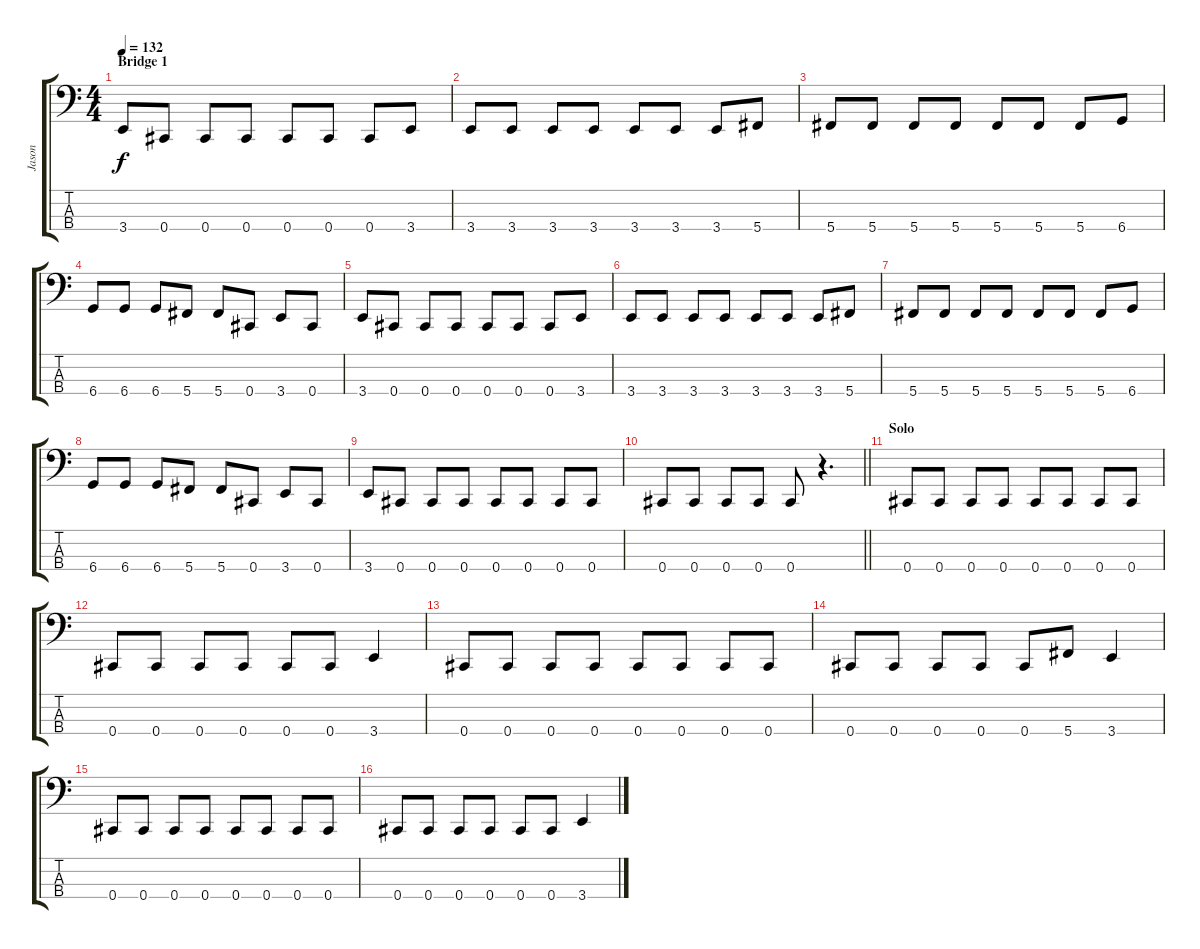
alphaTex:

\track ("Jason" "Jason") {instrument electricbassfinger}
\staff {score tabs}
\tuning (E2 B1 Gb1 Db1) {hide}
\ts (4 4)
\section ("" "Bridge 1")
\tempo 132
\clef f4
\ks c
3.4.8{dy f} 0.4.8 0.4.8 0.4.8 0.4.8 0.4.8 0.4.8 3.4.8 |
3.4.8 3.4.8 3.4.8 3.4.8 3.4.8 3.4.8 3.4.8 5.4.8 |
5.4.8 5.4.8 5.4.8 5.4.8 5.4.8 5.4.8 5.4.8 6.4.8 |
6.4.8 6.4.8 6.4.8 5.4.8 5.4.8 0.4.8 3.4.8 0.4.8 |
3.4.8 0.4.8 0.4.8 0.4.8 0.4.8 0.4.8 0.4.8 3.4.8 |
3.4.8 3.4.8 3.4.8 3.4.8 3.4.8 3.4.8 3.4.8 5.4.8 |
5.4.8 5.4.8 5.4.8 5.4.8 5.4.8 5.4.8 5.4.8 6.4.8 |
6.4.8 6.4.8 6.4.8 5.4.8 5.4.8 0.4.8 3.4.8 0.4.8 |
3.4.8 0.4.8 0.4.8 0.4.8 0.4.8 0.4.8 0.4.8 0.4.8 |
\barLineRight lightlight
0.4.8 0.4.8 0.4.8 0.4.8 0.4.8 r.4{d} |
\section ("" "Solo")
0.4.8 0.4.8 0.4.8 0.4.8 0.4.8 0.4.8 0.4.8 0.4.8 |
0.4.8 0.4.8 0.4.8 0.4.8 0.4.8 0.4.8 3.4.4 |
0.4.8 0.4.8 0.4.8 0.4.8 0.4.8 0.4.8 0.4.8 0.4.8 |
0.4.8 0.4.8 0.4.8 0.4.8 0.4.8 5.4.8 3.4.4 |
0.4.8 0.4.8 0.4.8 0.4.8 0.4.8 0.4.8 0.4.8 0.4.8 |
0.4.8 0.4.8 0.4.8 0.4.8 0.4.8 0.4.8 3.4.4
